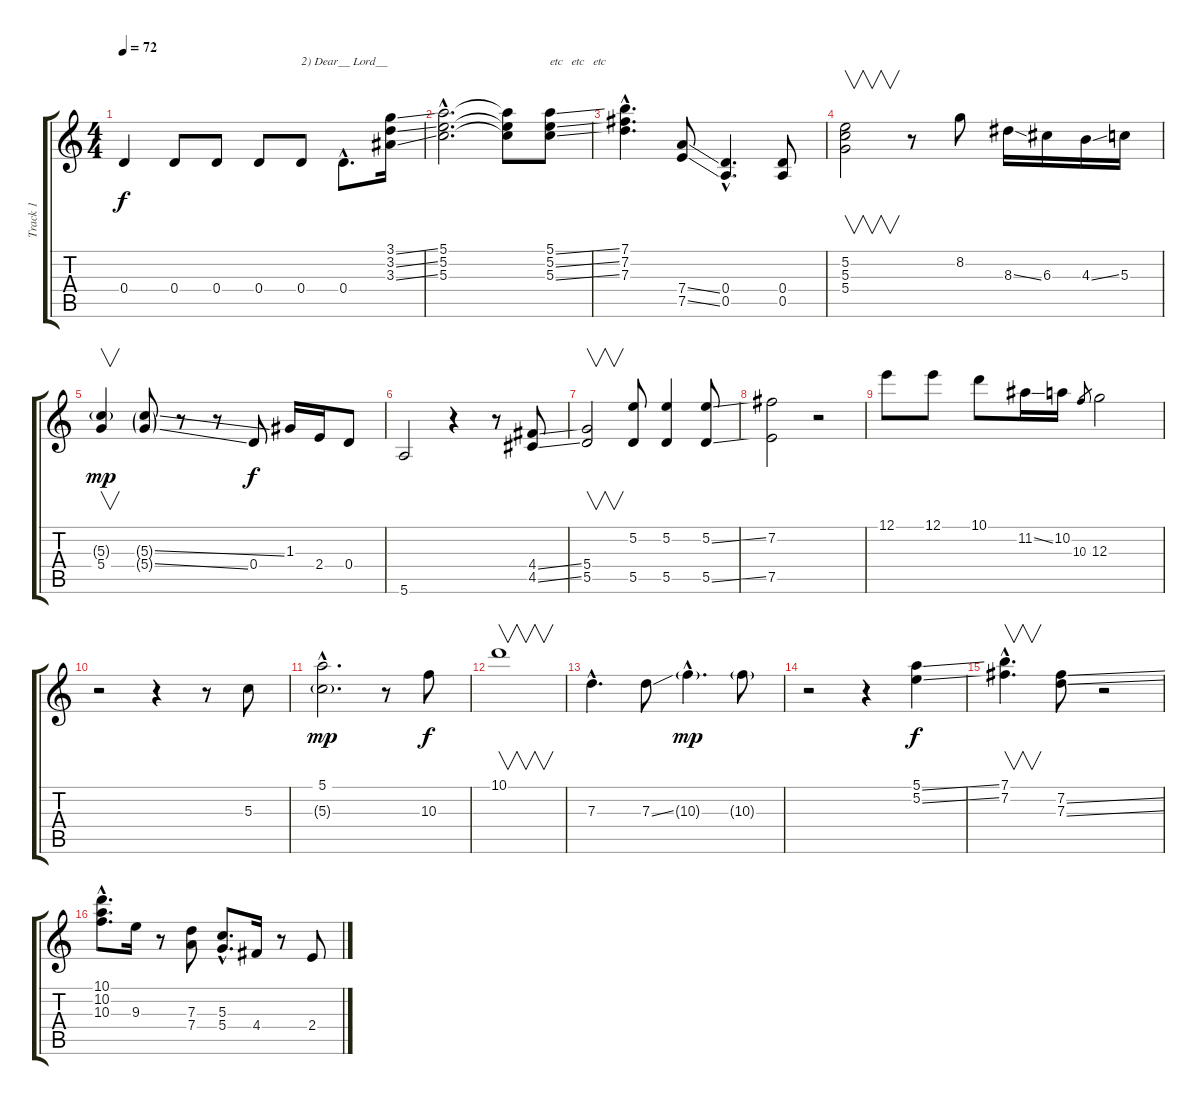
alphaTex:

\track ("Track 1" "Track 1") {instrument acousticguitarnylon}
\staff {score tabs}
\tuning (E4 B3 G3 D3 A2 E2) {hide}
\ts (4 4)
\tempo 72
\clef g2
\ks c
0.4.4{dy f} 0.4.8 0.4.8 0.4.8 0.4.8{txt "2) Dear__ Lord__"} 0.4{hac}.8{d} (3.1{ss} 3.2{ss} 3.3{ss}).16 |
(5.1{hac} 5.2{hac} 5.3{hac}).2{d} (5.1{t} 5.2{t} 5.3{t}).8 (5.1{ss} 5.2{ss} 5.3{ss}).8{txt "etc   etc   etc  "} |
(7.1{hac} 7.2{hac} 7.3{hac}).4{d} (7.4{ss} 7.5{ss}).8 (0.4{hac} 0.5{hac}).4{d} (0.4 0.5).8 |
(5.2 5.3 5.4).2{v} r.8 8.2.8 8.3{ss}.16 6.3.16 4.3{ss}.16 5.3.16 |
(5.3{g} 5.4).4{v dy mp} (5.3{ss g} 5.4{ss g}).8 r.8 r.8 0.4.8{dy f} 1.3.16 2.4.16 0.4.8 |
5.6.2 r.4 r.8 (4.4{ss} 4.5{ss}).8 |
(5.4 5.5).2{v} (5.2 5.5).8 (5.2 5.5).4 (5.2{ss} 5.5{ss}).8 |
(7.2 7.5).2 r.2 |
12.1.8 12.1.8 10.1.8 11.2{ss}.16 10.2.16 10.3.8{gr} 12.3.2 |
r.2 r.4 r.8 5.3.8 |
(5.1{hac} 5.3{g hac}).2{d dy mp} r.8 10.3.8{dy f} |
10.1.1{v} |
7.3{hac}.4{d} 7.3{ss}.8 10.3{g hac}.4{d dy mp} 10.3{g}.8 |
r.2 r.4 (5.1{ss} 5.2{ss}).4{dy f} |
(7.1{hac} 7.2{hac}).4{v d} (7.2{ss} 7.3{ss}).8 r.2 |
(10.1{hac} 10.2{hac} 10.3{hac}).8{d} 9.3.16 r.8 (7.3 7.4).8 (5.3{hac} 5.4{hac}).8{d} 4.4.16 r.8 2.4.8
